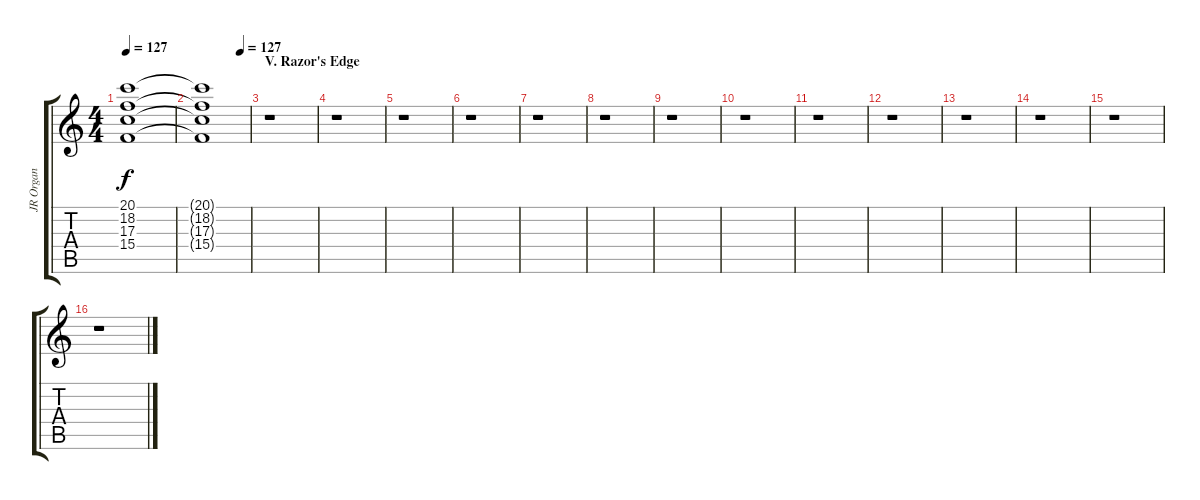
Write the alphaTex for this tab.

\track ("JR Organ" "JR Organ") {instrument rockorgan}
\staff {score tabs}
\tuning (E4 B3 G3 D3 A2 E2) {hide}
\ts (4 4)
\tempo 127
\clef g2
\ks c
(20.1{t} 18.2{t} 17.3{t} 15.4{t}).1{dy f} |
\tempo (127 0.8125)
(20.1{t} 18.2{t} 17.3{t} 15.4{t}).1 |
\section ("" "V. Razor's Edge")
r.1 |
r.1 |
r.1 |
r.1 |
r.1 |
r.1 |
r.1 |
r.1 |
r.1 |
r.1 |
r.1 |
r.1 |
r.1 |
r.1
